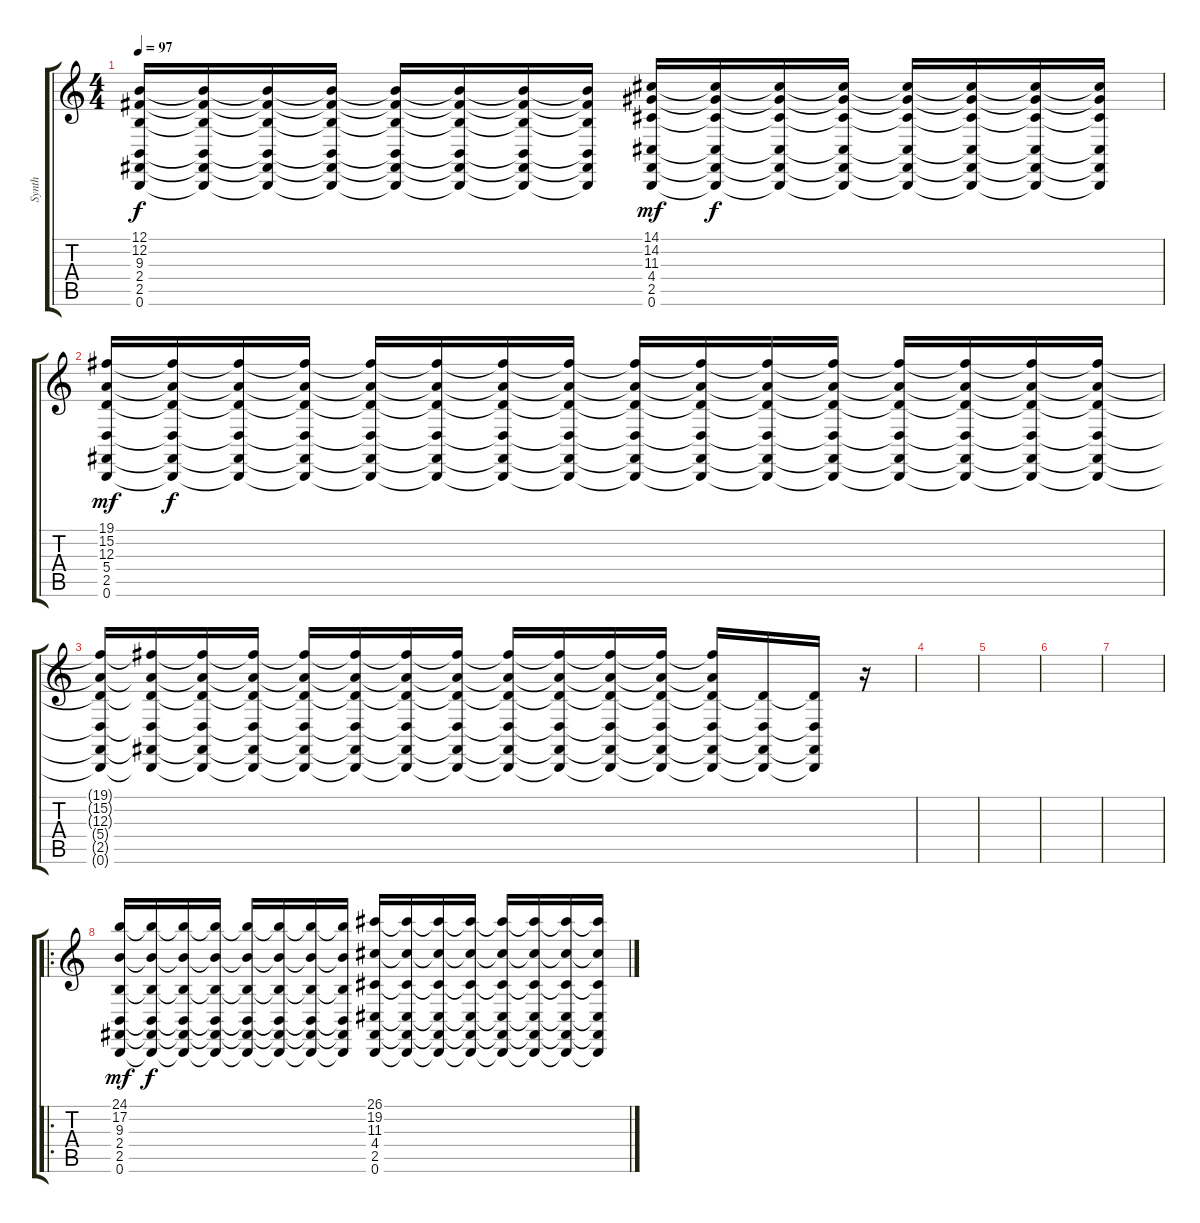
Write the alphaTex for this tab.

\track ("Synth" "Synth") {instrument synthstrings2}
\staff {score tabs}
\tuning (B3 Gb3 D3 A2 E2 B1) {hide}
\ts (4 4)
\tempo 97
\clef g2
\ks c
(12.1{t} 12.2{t} 9.3{t} 2.4{t} 2.5{t} 0.6{t}).16{dy f} (12.1{t} 12.2{t} 9.3{t} 2.4{t} 2.5{t} 0.6{t}).16 (12.1{t} 12.2{t} 9.3{t} 2.4{t} 2.5{t} 0.6{t}).16 (12.1{t} 12.2{t} 9.3{t} 2.4{t} 2.5{t} 0.6{t}).16 (12.1{t} 12.2{t} 9.3{t} 2.4{t} 2.5{t} 0.6{t}).16 (12.1{t} 12.2{t} 9.3{t} 2.4{t} 2.5{t} 0.6{t}).16 (12.1{t} 12.2{t} 9.3{t} 2.4{t} 2.5{t} 0.6{t}).16 (12.1{t} 12.2{t} 9.3{t} 2.4{t} 2.5{t} 0.6{t}).16 (14.1 14.2 11.3 4.4 2.5 0.6).16{dy mf} (14.1{t} 14.2{t} 11.3{t} 4.4{t} 2.5{t} 0.6{t}).16{dy f} (14.1{t} 14.2{t} 11.3{t} 4.4{t} 2.5{t} 0.6{t}).16 (14.1{t} 14.2{t} 11.3{t} 4.4{t} 2.5{t} 0.6{t}).16 (14.1{t} 14.2{t} 11.3{t} 4.4{t} 2.5{t} 0.6{t}).16 (14.1{t} 14.2{t} 11.3{t} 4.4{t} 2.5{t} 0.6{t}).16 (14.1{t} 14.2{t} 11.3{t} 4.4{t} 2.5{t} 0.6{t}).16 (14.1{t} 14.2{t} 11.3{t} 4.4{t} 2.5{t} 0.6{t}).16 |
(19.1 15.2 12.3 5.4 2.5 0.6).16{dy mf} (19.1{t} 15.2{t} 12.3{t} 5.4{t} 2.5{t} 0.6{t}).16{dy f} (19.1{t} 15.2{t} 12.3{t} 5.4{t} 2.5{t} 0.6{t}).16 (19.1{t} 15.2{t} 12.3{t} 5.4{t} 2.5{t} 0.6{t}).16 (19.1{t} 15.2{t} 12.3{t} 5.4{t} 2.5{t} 0.6{t}).16 (19.1{t} 15.2{t} 12.3{t} 5.4{t} 2.5{t} 0.6{t}).16 (19.1{t} 15.2{t} 12.3{t} 5.4{t} 2.5{t} 0.6{t}).16 (19.1{t} 15.2{t} 12.3{t} 5.4{t} 2.5{t} 0.6{t}).16 (19.1{t} 15.2{t} 12.3{t} 5.4{t} 2.5{t} 0.6{t}).16 (19.1{t} 15.2{t} 12.3{t} 5.4{t} 2.5{t} 0.6{t}).16 (19.1{t} 15.2{t} 12.3{t} 5.4{t} 2.5{t} 0.6{t}).16 (19.1{t} 15.2{t} 12.3{t} 5.4{t} 2.5{t} 0.6{t}).16 (19.1{t} 15.2{t} 12.3{t} 5.4{t} 2.5{t} 0.6{t}).16 (19.1{t} 15.2{t} 12.3{t} 5.4{t} 2.5{t} 0.6{t}).16 (19.1{t} 15.2{t} 12.3{t} 5.4{t} 2.5{t} 0.6{t}).16 (19.1{t} 15.2{t} 12.3{t} 5.4{t} 2.5{t} 0.6{t}).16 |
(19.1{t} 15.2{t} 12.3{t} 5.4{t} 2.5{t} 0.6{t}).16 (19.1{t} 15.2{t} 12.3{t} 5.4{t} 2.5{t} 0.6{t}).16 (19.1{t} 15.2{t} 12.3{t} 5.4{t} 2.5{t} 0.6{t}).16 (19.1{t} 15.2{t} 12.3{t} 5.4{t} 2.5{t} 0.6{t}).16 (19.1{t} 15.2{t} 12.3{t} 5.4{t} 2.5{t} 0.6{t}).16 (19.1{t} 15.2{t} 12.3{t} 5.4{t} 2.5{t} 0.6{t}).16 (19.1{t} 15.2{t} 12.3{t} 5.4{t} 2.5{t} 0.6{t}).16 (19.1{t} 15.2{t} 12.3{t} 5.4{t} 2.5{t} 0.6{t}).16 (19.1{t} 15.2{t} 12.3{t} 5.4{t} 2.5{t} 0.6{t}).16 (19.1{t} 15.2{t} 12.3{t} 5.4{t} 2.5{t} 0.6{t}).16 (19.1{t} 15.2{t} 12.3{t} 5.4{t} 2.5{t} 0.6{t}).16 (19.1{t} 15.2{t} 12.3{t} 5.4{t} 2.5{t} 0.6{t}).16 (19.1{t} 15.2{t} 12.3{t} 5.4{t} 2.5{t} 0.6{t}).16 (12.3{t} 5.4{t} 2.5{t} 0.6{t}).16 (12.3{t} 5.4{t} 2.5{t} 0.6{t}).16 r.16 |
|
|
|
|
\ro
(24.1 17.2 9.3 2.4 2.5 0.6).16{dy mf} (24.1{t} 17.2{t} 9.3{t} 2.4{t} 2.5{t} 0.6{t}).16{dy f} (24.1{t} 17.2{t} 9.3{t} 2.4{t} 2.5{t} 0.6{t}).16 (24.1{t} 17.2{t} 9.3{t} 2.4{t} 2.5{t} 0.6{t}).16 (24.1{t} 17.2{t} 9.3{t} 2.4{t} 2.5{t} 0.6{t}).16 (24.1{t} 17.2{t} 9.3{t} 2.4{t} 2.5{t} 0.6{t}).16 (24.1{t} 17.2{t} 9.3{t} 2.4{t} 2.5{t} 0.6{t}).16 (24.1{t} 17.2{t} 9.3{t} 2.4{t} 2.5{t} 0.6{t}).16 (26.1 19.2 11.3 4.4 2.5 0.6).16 (26.1{t} 19.2{t} 11.3{t} 4.4{t} 2.5{t} 0.6{t}).16 (26.1{t} 19.2{t} 11.3{t} 4.4{t} 2.5{t} 0.6{t}).16 (26.1{t} 19.2{t} 11.3{t} 4.4{t} 2.5{t} 0.6{t}).16 (26.1{t} 19.2{t} 11.3{t} 4.4{t} 2.5{t} 0.6{t}).16 (26.1{t} 19.2{t} 11.3{t} 4.4{t} 2.5{t} 0.6{t}).16 (26.1{t} 19.2{t} 11.3{t} 4.4{t} 2.5{t} 0.6{t}).16 (26.1{t} 19.2{t} 11.3{t} 4.4{t} 2.5{t} 0.6{t}).16
